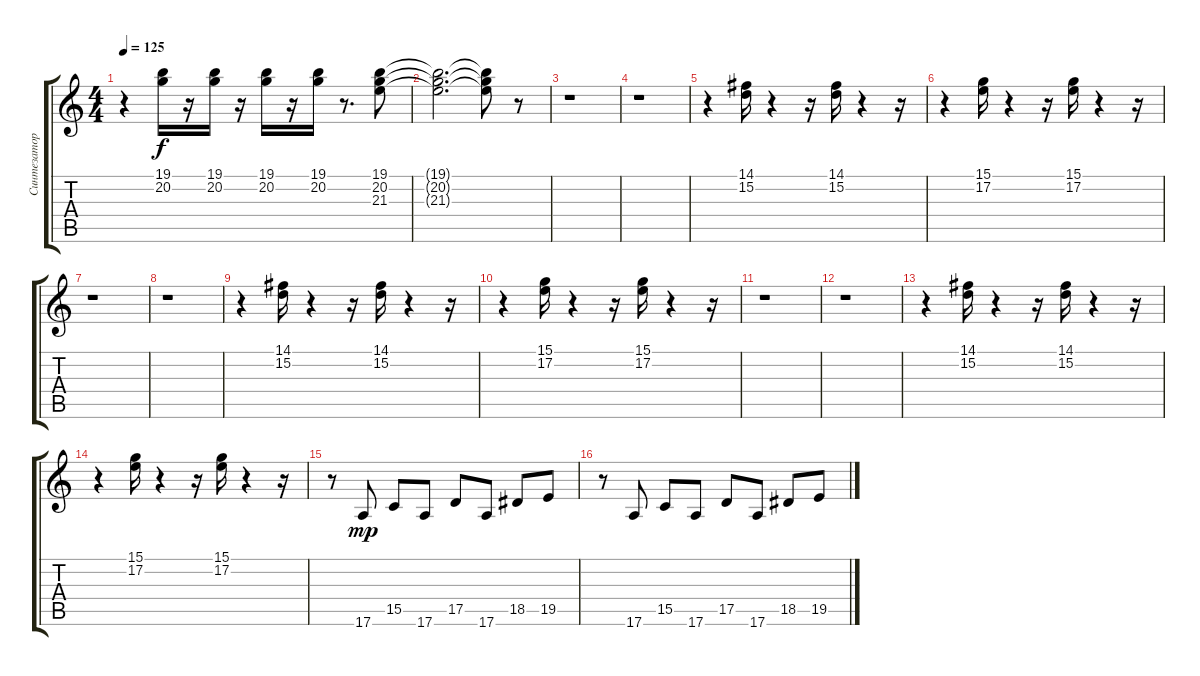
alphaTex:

\track ("Синтезатор" "Синтезатор") {instrument rockorgan}
\staff {score tabs}
\tuning (E4 B3 G3 D3 A2 E2) {hide}
\ts (4 4)
\tempo 125
\clef g2
\ks c
r.4{dy f} (19.1 20.2).16 r.16 (19.1 20.2).16 r.16 (19.1 20.2).16 r.16 (19.1 20.2).16 r.8{d} (19.1 20.2 21.3).8 |
(19.1{t} 20.2{t} 21.3{t}).2{d} (19.1{t} 20.2{t} 21.3{t}).8 r.8 |
r.1 |
r.1 |
r.4 (14.1 15.2).16 r.4 r.16 (14.1 15.2).16 r.4 r.16 |
r.4 (15.1 17.2).16 r.4 r.16 (15.1 17.2).16 r.4 r.16 |
r.1 |
r.1 |
r.4 (14.1 15.2).16 r.4 r.16 (14.1 15.2).16 r.4 r.16 |
r.4 (15.1 17.2).16 r.4 r.16 (15.1 17.2).16 r.4 r.16 |
r.1 |
r.1 |
r.4 (14.1 15.2).16 r.4 r.16 (14.1 15.2).16 r.4 r.16 |
r.4 (15.1 17.2).16 r.4 r.16 (15.1 17.2).16 r.4 r.16 |
r.8 17.6.8{dy mp} 15.5.8 17.6.8 17.5.8 17.6.8 18.5.8 19.5.8 |
r.8 17.6.8 15.5.8 17.6.8 17.5.8 17.6.8 18.5.8 19.5.8
